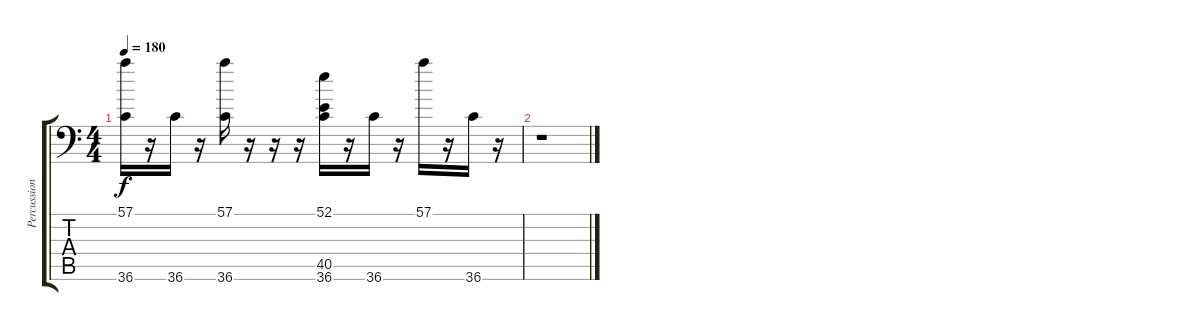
\track ("Percussion" "Percussion") {instrument acousticgrandpiano}
\staff {score tabs}
\tuning (C-1 C-1 C-1 C-1 C-1 C-1) {hide}
\ts (4 4)
\tempo 180
\clef f4
\ks c
(57.1 36.6).16{dy f} r.16 36.6.16 r.16 (57.1 36.6).16 r.16 r.16 r.16 (52.1 40.5 36.6).16 r.16 36.6.16 r.16 57.1.16 r.16 36.6.16 r.16 |
r.1
